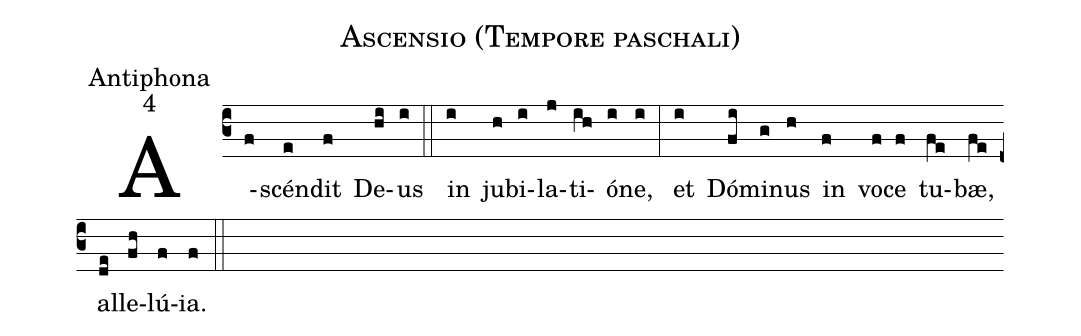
name:Ascensio (Tempore paschali);
office-part:Antiphona;
mode:4;
%%
(c3) A(f)scén(e)dit(f) De(hi)us(i) (::) in(i) ju(h)bi(i)la(j)ti(ih)ó(i)ne,(i) (:) et(i) Dó(fi)mi(g)nus(h) in(f) vo(f)ce(f) tu(fe)bæ,(fe) al(de)le(fh)lú(f)ia.(f) (::)
